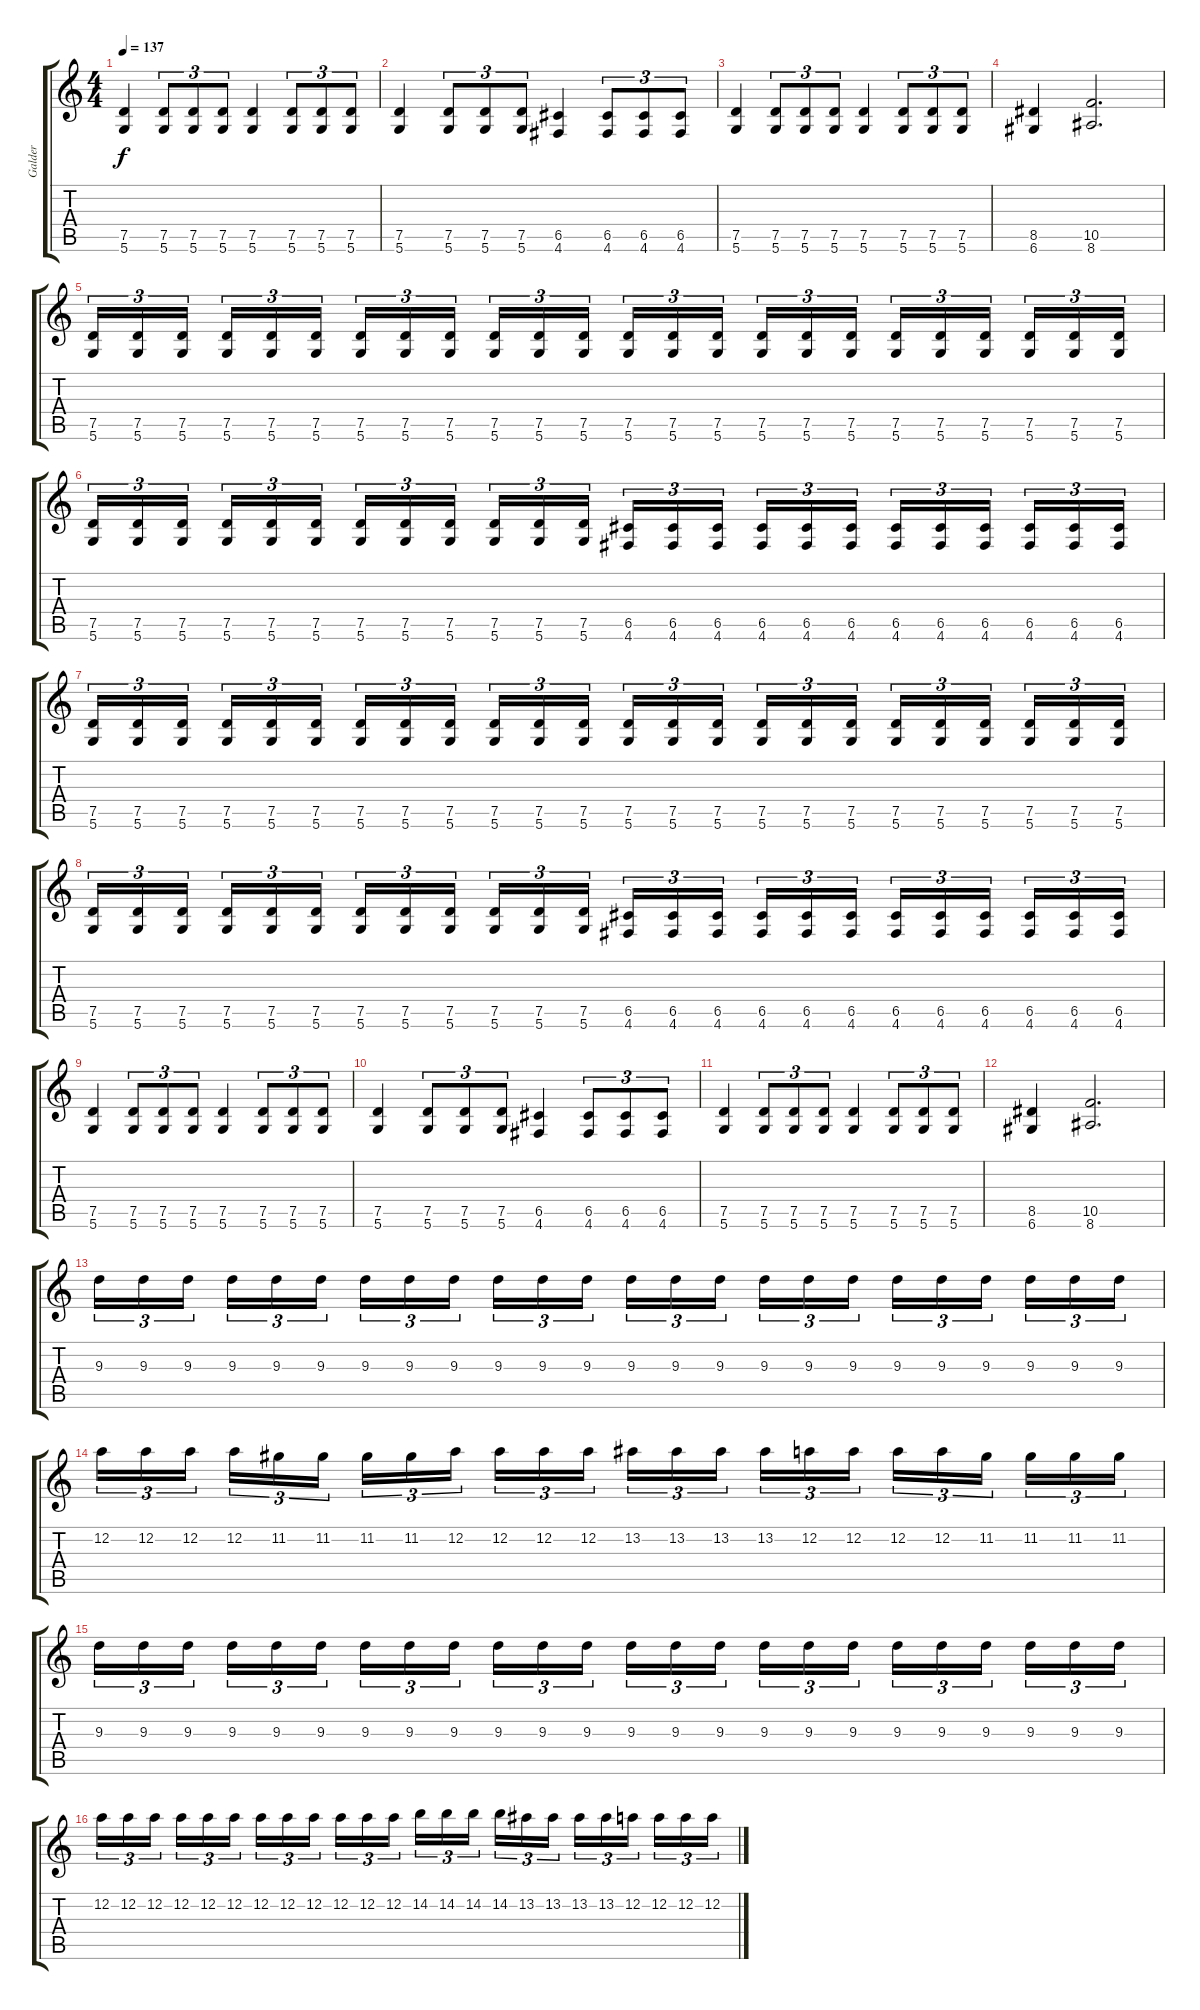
\track ("Galder" "Galder") {instrument distortionguitar}
\staff {score tabs}
\tuning (D4 A3 F3 C3 G2 D2) {hide}
\ts (4 4)
\tempo 137
\clef g2
\ks c
(7.5 5.6).4{dy f} (7.5 5.6).8{tu (3 2)} (7.5 5.6).8{tu (3 2)} (7.5 5.6).8{tu (3 2)} (7.5 5.6).4 (7.5 5.6).8{tu (3 2)} (7.5 5.6).8{tu (3 2)} (7.5 5.6).8{tu (3 2)} |
(7.5 5.6).4 (7.5 5.6).8{tu (3 2)} (7.5 5.6).8{tu (3 2)} (7.5 5.6).8{tu (3 2)} (6.5 4.6).4 (6.5 4.6).8{tu (3 2)} (6.5 4.6).8{tu (3 2)} (6.5 4.6).8{tu (3 2)} |
(7.5 5.6).4 (7.5 5.6).8{tu (3 2)} (7.5 5.6).8{tu (3 2)} (7.5 5.6).8{tu (3 2)} (7.5 5.6).4 (7.5 5.6).8{tu (3 2)} (7.5 5.6).8{tu (3 2)} (7.5 5.6).8{tu (3 2)} |
(8.5 6.6).4 (10.5 8.6).2{d} |
(7.5 5.6).16{tu (3 2)} (7.5 5.6).16{tu (3 2)} (7.5 5.6).16{tu (3 2) beam splitsecondary} (7.5 5.6).16{tu (3 2)} (7.5 5.6).16{tu (3 2)} (7.5 5.6).16{tu (3 2)} (7.5 5.6).16{tu (3 2)} (7.5 5.6).16{tu (3 2)} (7.5 5.6).16{tu (3 2) beam splitsecondary} (7.5 5.6).16{tu (3 2)} (7.5 5.6).16{tu (3 2)} (7.5 5.6).16{tu (3 2)} (7.5 5.6).16{tu (3 2)} (7.5 5.6).16{tu (3 2)} (7.5 5.6).16{tu (3 2) beam splitsecondary} (7.5 5.6).16{tu (3 2)} (7.5 5.6).16{tu (3 2)} (7.5 5.6).16{tu (3 2)} (7.5 5.6).16{tu (3 2)} (7.5 5.6).16{tu (3 2)} (7.5 5.6).16{tu (3 2) beam splitsecondary} (7.5 5.6).16{tu (3 2)} (7.5 5.6).16{tu (3 2)} (7.5 5.6).16{tu (3 2)} |
(7.5 5.6).16{tu (3 2)} (7.5 5.6).16{tu (3 2)} (7.5 5.6).16{tu (3 2) beam splitsecondary} (7.5 5.6).16{tu (3 2)} (7.5 5.6).16{tu (3 2)} (7.5 5.6).16{tu (3 2)} (7.5 5.6).16{tu (3 2)} (7.5 5.6).16{tu (3 2)} (7.5 5.6).16{tu (3 2) beam splitsecondary} (7.5 5.6).16{tu (3 2)} (7.5 5.6).16{tu (3 2)} (7.5 5.6).16{tu (3 2)} (6.5 4.6).16{tu (3 2)} (6.5 4.6).16{tu (3 2)} (6.5 4.6).16{tu (3 2) beam splitsecondary} (6.5 4.6).16{tu (3 2)} (6.5 4.6).16{tu (3 2)} (6.5 4.6).16{tu (3 2)} (6.5 4.6).16{tu (3 2)} (6.5 4.6).16{tu (3 2)} (6.5 4.6).16{tu (3 2) beam splitsecondary} (6.5 4.6).16{tu (3 2)} (6.5 4.6).16{tu (3 2)} (6.5 4.6).16{tu (3 2)} |
(7.5 5.6).16{tu (3 2)} (7.5 5.6).16{tu (3 2)} (7.5 5.6).16{tu (3 2) beam splitsecondary} (7.5 5.6).16{tu (3 2)} (7.5 5.6).16{tu (3 2)} (7.5 5.6).16{tu (3 2)} (7.5 5.6).16{tu (3 2)} (7.5 5.6).16{tu (3 2)} (7.5 5.6).16{tu (3 2) beam splitsecondary} (7.5 5.6).16{tu (3 2)} (7.5 5.6).16{tu (3 2)} (7.5 5.6).16{tu (3 2)} (7.5 5.6).16{tu (3 2)} (7.5 5.6).16{tu (3 2)} (7.5 5.6).16{tu (3 2) beam splitsecondary} (7.5 5.6).16{tu (3 2)} (7.5 5.6).16{tu (3 2)} (7.5 5.6).16{tu (3 2)} (7.5 5.6).16{tu (3 2)} (7.5 5.6).16{tu (3 2)} (7.5 5.6).16{tu (3 2) beam splitsecondary} (7.5 5.6).16{tu (3 2)} (7.5 5.6).16{tu (3 2)} (7.5 5.6).16{tu (3 2)} |
(7.5 5.6).16{tu (3 2)} (7.5 5.6).16{tu (3 2)} (7.5 5.6).16{tu (3 2) beam splitsecondary} (7.5 5.6).16{tu (3 2)} (7.5 5.6).16{tu (3 2)} (7.5 5.6).16{tu (3 2)} (7.5 5.6).16{tu (3 2)} (7.5 5.6).16{tu (3 2)} (7.5 5.6).16{tu (3 2) beam splitsecondary} (7.5 5.6).16{tu (3 2)} (7.5 5.6).16{tu (3 2)} (7.5 5.6).16{tu (3 2)} (6.5 4.6).16{tu (3 2)} (6.5 4.6).16{tu (3 2)} (6.5 4.6).16{tu (3 2) beam splitsecondary} (6.5 4.6).16{tu (3 2)} (6.5 4.6).16{tu (3 2)} (6.5 4.6).16{tu (3 2)} (6.5 4.6).16{tu (3 2)} (6.5 4.6).16{tu (3 2)} (6.5 4.6).16{tu (3 2) beam splitsecondary} (6.5 4.6).16{tu (3 2)} (6.5 4.6).16{tu (3 2)} (6.5 4.6).16{tu (3 2)} |
(7.5 5.6).4 (7.5 5.6).8{tu (3 2)} (7.5 5.6).8{tu (3 2)} (7.5 5.6).8{tu (3 2)} (7.5 5.6).4 (7.5 5.6).8{tu (3 2)} (7.5 5.6).8{tu (3 2)} (7.5 5.6).8{tu (3 2)} |
(7.5 5.6).4 (7.5 5.6).8{tu (3 2)} (7.5 5.6).8{tu (3 2)} (7.5 5.6).8{tu (3 2)} (6.5 4.6).4 (6.5 4.6).8{tu (3 2)} (6.5 4.6).8{tu (3 2)} (6.5 4.6).8{tu (3 2)} |
(7.5 5.6).4 (7.5 5.6).8{tu (3 2)} (7.5 5.6).8{tu (3 2)} (7.5 5.6).8{tu (3 2)} (7.5 5.6).4 (7.5 5.6).8{tu (3 2)} (7.5 5.6).8{tu (3 2)} (7.5 5.6).8{tu (3 2)} |
(8.5 6.6).4 (10.5 8.6).2{d} |
9.3.16{tu (3 2)} 9.3.16{tu (3 2)} 9.3.16{tu (3 2) beam splitsecondary} 9.3.16{tu (3 2)} 9.3.16{tu (3 2)} 9.3.16{tu (3 2)} 9.3.16{tu (3 2)} 9.3.16{tu (3 2)} 9.3.16{tu (3 2) beam splitsecondary} 9.3.16{tu (3 2)} 9.3.16{tu (3 2)} 9.3.16{tu (3 2)} 9.3.16{tu (3 2)} 9.3.16{tu (3 2)} 9.3.16{tu (3 2) beam splitsecondary} 9.3.16{tu (3 2)} 9.3.16{tu (3 2)} 9.3.16{tu (3 2)} 9.3.16{tu (3 2)} 9.3.16{tu (3 2)} 9.3.16{tu (3 2) beam splitsecondary} 9.3.16{tu (3 2)} 9.3.16{tu (3 2)} 9.3.16{tu (3 2)} |
12.2.16{tu (3 2)} 12.2.16{tu (3 2)} 12.2.16{tu (3 2) beam splitsecondary} 12.2.16{tu (3 2)} 11.2.16{tu (3 2)} 11.2.16{tu (3 2)} 11.2.16{tu (3 2)} 11.2.16{tu (3 2)} 12.2.16{tu (3 2) beam splitsecondary} 12.2.16{tu (3 2)} 12.2.16{tu (3 2)} 12.2.16{tu (3 2)} 13.2.16{tu (3 2)} 13.2.16{tu (3 2)} 13.2.16{tu (3 2) beam splitsecondary} 13.2.16{tu (3 2)} 12.2.16{tu (3 2)} 12.2.16{tu (3 2)} 12.2.16{tu (3 2)} 12.2.16{tu (3 2)} 11.2.16{tu (3 2) beam splitsecondary} 11.2.16{tu (3 2)} 11.2.16{tu (3 2)} 11.2.16{tu (3 2)} |
9.3.16{tu (3 2)} 9.3.16{tu (3 2)} 9.3.16{tu (3 2) beam splitsecondary} 9.3.16{tu (3 2)} 9.3.16{tu (3 2)} 9.3.16{tu (3 2)} 9.3.16{tu (3 2)} 9.3.16{tu (3 2)} 9.3.16{tu (3 2) beam splitsecondary} 9.3.16{tu (3 2)} 9.3.16{tu (3 2)} 9.3.16{tu (3 2)} 9.3.16{tu (3 2)} 9.3.16{tu (3 2)} 9.3.16{tu (3 2) beam splitsecondary} 9.3.16{tu (3 2)} 9.3.16{tu (3 2)} 9.3.16{tu (3 2)} 9.3.16{tu (3 2)} 9.3.16{tu (3 2)} 9.3.16{tu (3 2) beam splitsecondary} 9.3.16{tu (3 2)} 9.3.16{tu (3 2)} 9.3.16{tu (3 2)} |
12.2.16{tu (3 2)} 12.2.16{tu (3 2)} 12.2.16{tu (3 2) beam splitsecondary} 12.2.16{tu (3 2)} 12.2.16{tu (3 2)} 12.2.16{tu (3 2)} 12.2.16{tu (3 2)} 12.2.16{tu (3 2)} 12.2.16{tu (3 2) beam splitsecondary} 12.2.16{tu (3 2)} 12.2.16{tu (3 2)} 12.2.16{tu (3 2)} 14.2.16{tu (3 2)} 14.2.16{tu (3 2)} 14.2.16{tu (3 2) beam splitsecondary} 14.2.16{tu (3 2)} 13.2.16{tu (3 2)} 13.2.16{tu (3 2)} 13.2.16{tu (3 2)} 13.2.16{tu (3 2)} 12.2.16{tu (3 2) beam splitsecondary} 12.2.16{tu (3 2)} 12.2.16{tu (3 2)} 12.2.16{tu (3 2)}
